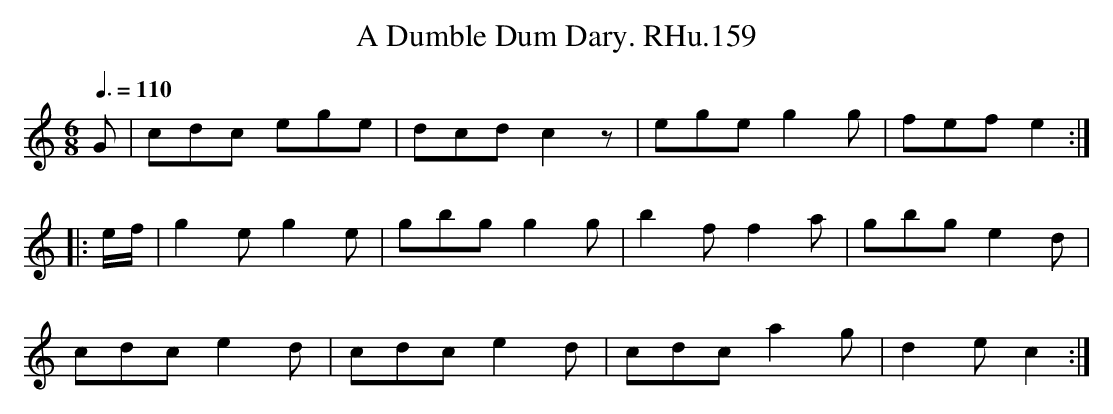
X:1
T:A Dumble Dum Dary. RHu.159
L:1/8
M:6/8
Q:3/8=110
K:C
G|cdc ege|dcd c2z|ege g2g|fef e2:|!
|:e/f/|g2eg2e|g""bg g2g|b2f f2a|gbg e2d|!
cdc e2d|cdc e2d|cdc a2g|d2e c2:|
